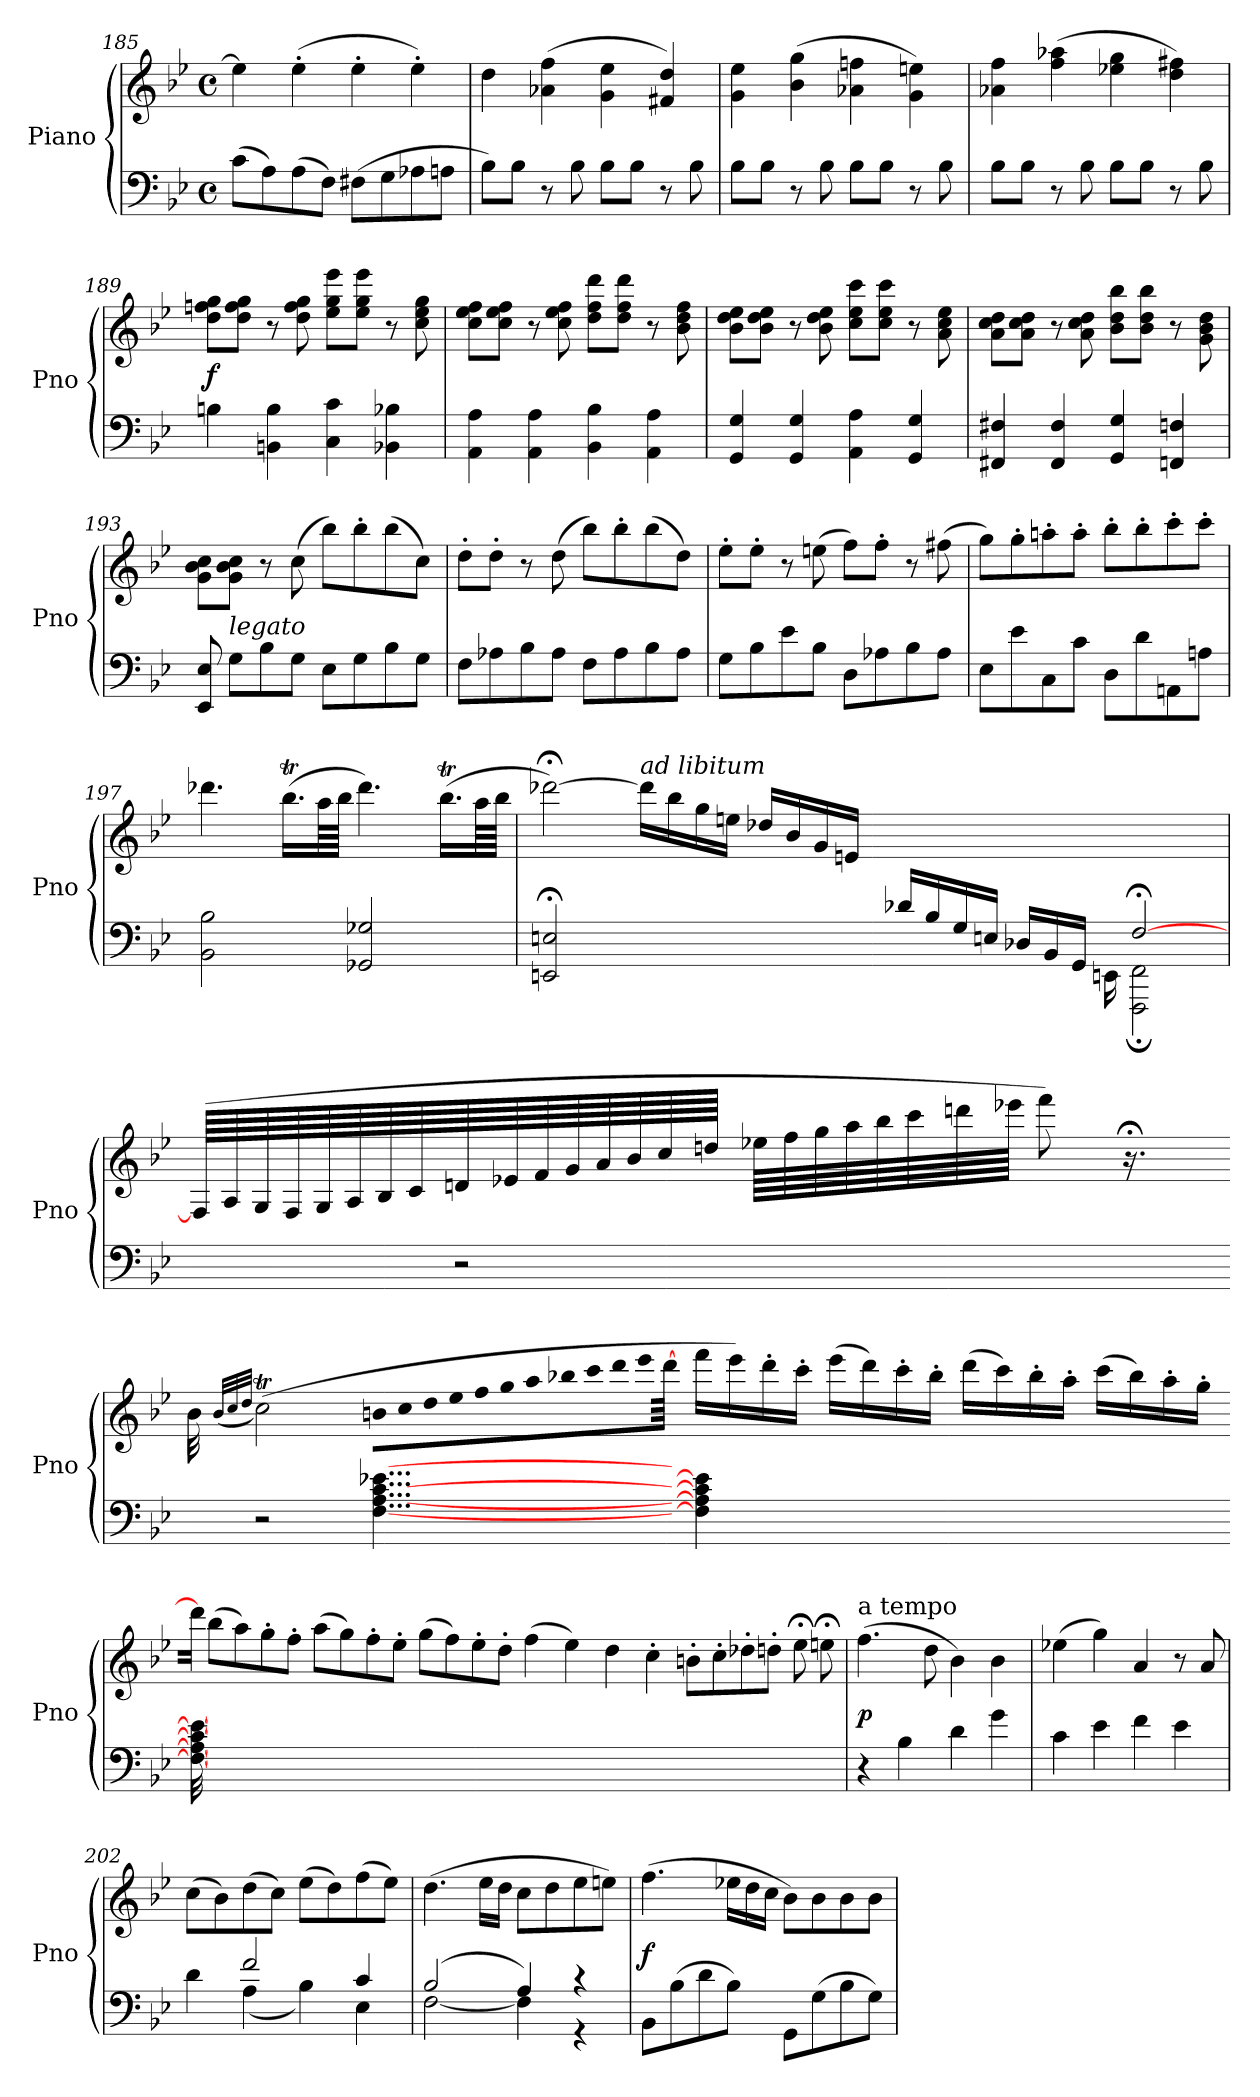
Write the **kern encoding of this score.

**kern	**kern	**dynam
*part1	*part1	*part1
*staff2	*staff1	*staff1/2
*I"Piano	*	*
*I'Pno	*	*
*clefF4	*clefG2	*
*k[b-e-]	*k[b-e-]	*
*B-:	*B-:	*
*M4/4	*M4/4	*
*met(c)	*met(c)	*
=185	=185	=185
(8cL	4ee-]	.
8A)	.	.
(8A	(4ee-'	.
8FJ)	.	.
(8F#XL	4ee-'	.
8G	.	.
8A-X	4ee-')	.
8AnJ	.	.
=186	=186	=186
8B-L)	4dd	.
8B-J	.	.
8r	(4a-X 4ff	.
8B-	.	.
8B-L	4g 4ee-	.
8B-J	.	.
8r	4f#X 4dd)	.
8B-	.	.
=187	=187	=187
8B-L	4g 4ee-	.
8B-J	.	.
8r	(4b- 4gg	.
8B-	.	.
8B-L	4a-X 4ffn	.
8B-J	.	.
8r	4g 4een)	.
8B-	.	.
=188	=188	=188
8B-L	4a-X 4ff	.
8B-J	.	.
8r	(4ff 4aa-X	.
8B-	.	.
8B-L	4ee-X 4gg	.
8B-J	.	.
8r	4dd 4ff#X)	.
8B-	.	.
=189	=189	=189
4Bn	8dd 8ffn 8ggL	f
.	8dd 8ff 8ggJ	.
4BBn 4B	8r	.
.	8dd 8ff 8gg	.
4C 4c	8ee- 8gg 8eee-L	.
.	8ee- 8gg 8eee-J	.
4BB-X 4B-X	8r	.
.	8cc 8ee- 8gg	.
=190	=190	=190
4AA 4A	8cc 8ee- 8ffL	.
.	8cc 8ee- 8ffJ	.
4AA 4A	8r	.
.	8cc 8ee- 8ff	.
4BB- 4B-	8dd 8ff 8dddL	.
.	8dd 8ff 8dddJ	.
4AA 4A	8r	.
.	8b- 8dd 8ff	.
=191	=191	=191
4GG 4G	8b- 8dd 8ee-L	.
.	8b- 8dd 8ee-J	.
4GG 4G	8r	.
.	8b- 8dd 8ee-	.
4AA 4A	8cc 8ee- 8cccL	.
.	8cc 8ee- 8cccJ	.
4GG 4G	8r	.
.	8a 8cc 8ee-	.
=192	=192	=192
4FF#X 4F#X	8a 8cc 8ddL	.
.	8a 8cc 8ddJ	.
4FF# 4F#	8r	.
.	8a 8cc 8dd	.
4GG 4G	8b- 8dd 8bb-L	.
.	8b- 8dd 8bb-J	.
4FFn 4Fn	8r	.
.	8g 8b- 8dd	.
=193	=193	=193
8EE- 8E-	8g\ 8b-\ 8cc\L	.
!LO:TX:a:i:t=legato	!	!
8GL	8g\ 8b-\ 8cc\J	.
8B-	8r	.
8GJ	(8cc	.
8E-L	8bb-L)	.
8G	8bb-'	.
8B-	(8bb-	.
8GJ	8ccJ)	.
=194	=194	=194
8FL	8dd'L	.
8A-X	8dd'J	.
8B-	8r	.
8A-J	(8dd	.
8FL	8bb-L)	.
8A-	8bb-'	.
8B-	(8bb-	.
8A-J	8ddJ)	.
=195	=195	=195
8GL	8ee-'L	.
8B-	8ee-'J	.
8e-	8r	.
8B-J	(8een	.
8DL	8ffL)	.
8A-X	8ff'J	.
8B-	8r	.
8A-J	(8ff#X	.
=196	=196	=196
8E-L	8ggL)	.
8e-	8gg'	.
8C	8aan'	.
8cJ	8aa'J	.
8DL	8bb-'L	.
8d	8bb-'	.
8AAn	8ccc'	.
8AnJ	8ccc'J	.
=197	=197	=197
2BB- 2B-	4.ddd-X	.
.	(16.bb-TLL	.
.	64aaLL	.
.	64bb-JJJJ	.
2GG-X 2G-X	4.ddd-)	.
.	(16.bb-TLL	.
.	64aaLL	.
.	64bb-JJJJ	.
=198	=198	=198
2EEn;< 2En;<	[2ddd-X;<)	.
!	!LO:TX:a:i:t=ad libitum	!
2ryy	16ddd-LL]	.
.	16bb-	.
.	16gg	.
.	16eenJJ	.
.	16dd-XLL	.
.	16b-	.
.	16g	.
.	16enJJ	.
=199-	=199-	=199-
*^	*	*
16d-X/LL	4ryy	4ryy	.
16B-/	.	.	.
16G/	.	.	.
16En/JJ	.	.	.
16D-XLL	8.ryy	4ryy	.
16BB-	.	.	.
16GGJJ	.	.	.
16ryy	16EEn\	.	.
[<2F;<	2FFF;< 2FF;<	2ryy	.
*v	*v	*	*
=	=	=
8ryy	(64F/LLLL]	.
.	64A/	.
.	64G/	.
.	64F/	.
.	64G/	.
.	64A/	.
.	64B-/	.
.	64c/	.
2r	64dn	.
.	64e-X	.
.	64f	.
.	64g	.
.	64a	.
.	64b-	.
.	64cc	.
.	64ddnJJJJ	.
.	64ee-XLLLL	.
.	64ff	.
.	64gg	.
.	64aa	.
.	64bb-	.
.	64ccc	.
.	64dddn	.
.	64eee-XJJJJ	.
.	8fff)	.
.	16.r;<	.
.	32ryy	.
=-	=-	=-
32ryy	32b-	.
.	(32qb-LLL	.
.	32qcc	.
.	32qddJJJ	.
2r	(2ccT)	.
*	*Xtuplet	*
!	!LO:N:vis=64	!
[4...F [4...A [4...c [4...e-X	24bnLLLL	.
!	!LO:N:vis=64	!
.	24cc	.
!	!LO:N:vis=64	!
.	24dd	.
!	!LO:N:vis=64	!
.	24ee-	.
!	!LO:N:vis=64	!
.	24ff	.
!	!LO:N:vis=64	!
.	24gg	.
!	!LO:N:vis=64	!
.	24aa	.
!	!LO:N:vis=64	!
.	24bb-X	.
!	!LO:N:vis=64	!
.	24ccc	.
!	!LO:N:vis=64	!
.	24ddd	.
!	!LO:N:vis=64	!
.	24eee-	.
.	[96dddJJJJ	.
32ryy	32ryy	.
4F] 4A] 4c] 4e-]	16fffLL	.
.	16eee-)	.
.	16ddd'	.
.	16ccc'JJ	.
2.ryy	(16eee-LL	.
.	16ddd)	.
.	16ccc'	.
.	16bb-'JJ	.
.	(16dddLL	.
.	16ccc)	.
.	16bb-'	.
.	16aa'JJ	.
.	(16cccLL	.
.	16bb-)	.
.	16aa'	.
.	16gg'JJ	.
=-	=-	=-
32F_ 32A_ 32c_ 32e-_	32dddJJJ]	.
1ryy	(8bb-L	.
.	8aa)	.
.	8gg'	.
.	8ff'J	.
.	(8aaL	.
.	8gg)	.
.	8ff'	.
.	8ee-'J	.
1ryy	(8ggL	.
.	8ff)	.
.	8ee-'	.
.	8dd'J	.
.	(4ff	.
.	4ee-)	.
4ryy	4dd	.
1ryy	4cc'	.
.	8bn'L	.
.	8cc'	.
.	8dd-X'	.
.	8ddn'J	.
.	8ee-;<	.
.	8een;<	.
=200	=200	=200
!	!LO:TX:a:t=a tempo	!
4r	(4.ff	p
4B-	.	.
.	8dd	.
4d	4b-)	.
4g	4b-	.
=201	=201	=201
4c	(4ee-X	.
4e-	4gg)	.
4f	4a	.
4e-	8r	.
.	8a	.
=202	=202	=202
*^	*	*
4ryy	4d	(8ccL	.
.	.	8b-)	.
2f	(4A	(8dd	.
.	.	8ccJ)	.
.	4B-)	(8ee-L	.
.	.	8dd)	.
4c	4E-	(8ff	.
.	.	8ee-J)	.
=203	=203	=203	=203
(2B-	[2F	(4.dd	.
.	.	16ee-LL	.
.	.	16ddJJ	.
4A)	4F]	8ccL	.
.	.	8dd	.
4r	4r	8ee-	.
.	.	8eenJ)	.
*v	*v	*	*
=204	=204	=204
8BB-L	(4.ff	f
(8B-	.	.
8d	.	.
8B-J)	24ee-XLL	.
.	24dd	.
.	24ccJJ	.
8GGL	8b-L)	.
(8G	8b-	.
8B-	8b-	.
8GJ)	8b-J	.
=	=	=
*-	*-	*-
